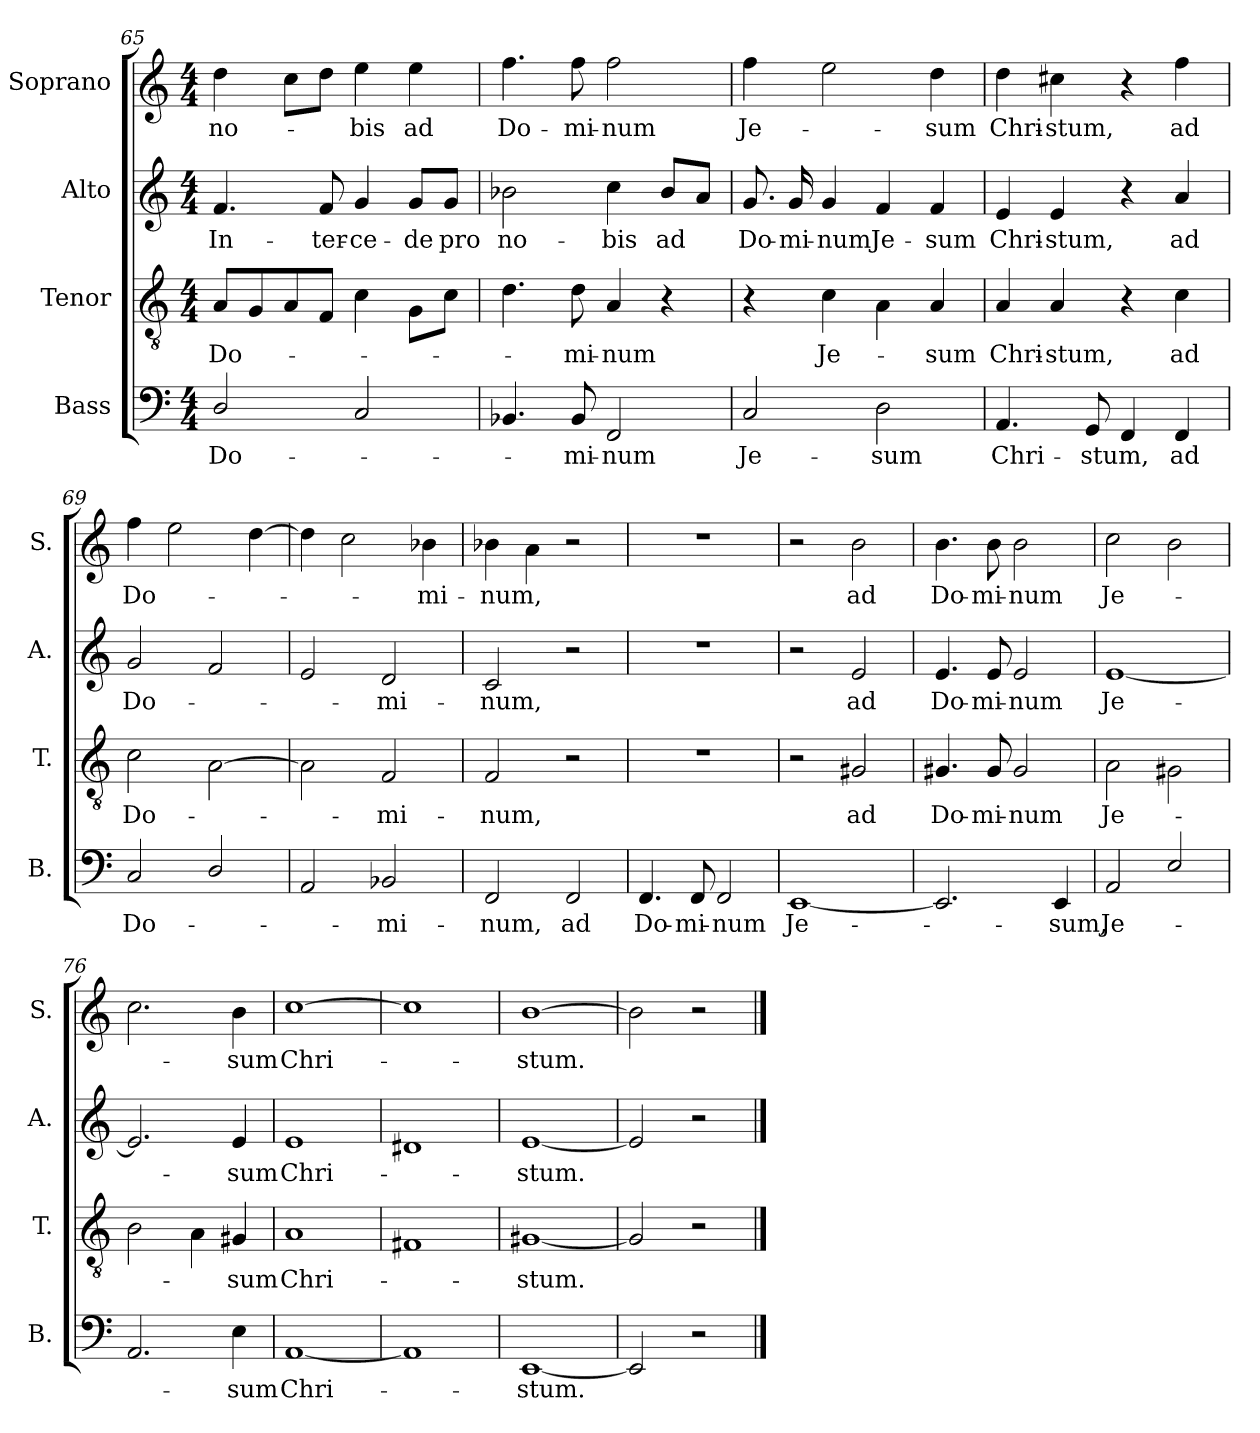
**kern	**text	**kern	**text	**kern	**text	**kern	**text
*part4	*part4	*part3	*part3	*part2	*part2	*part1	*part1
*staff4	*staff4	*staff3	*staff3	*staff2	*staff2	*staff1	*staff1
*I"Bass	*	*I"Tenor	*	*I"Alto	*	*I"Soprano	*
*I'B.	*	*I'T.	*	*I'A.	*	*I'S.	*
*clefF4	*	*clefGv2	*	*clefG2	*	*clefG2	*
*k[]	*	*k[]	*	*k[]	*	*k[]	*
*M4/4	*	*M4/4	*	*M4/4	*	*M4/4	*
=65	=65	=65	=65	=65	=65	=65	=65
!	!LO:LY:b	!	!LO:LY:b	!	!LO:LY:b	!	!LO:LY:b
2D/	Do-	8A/L	Do-	4.f/	In-	4dd\	no-
.	.	8G/	.	.	.	.	.
.	.	8A/	.	.	.	8cc\L	.
!	!	!	!	!	!LO:LY:b	!	!
.	.	8F/J	.	8f/	ter-	8dd\J	.
!	!	!	!	!	!LO:LY:b	!	!LO:LY:b
2C/	.	4c\	.	4g/	ce-	4ee\	bis
!	!	!	!	!	!LO:LY:b	!	!LO:LY:b
.	.	8G\L	.	8g/L	de	4ee\	ad
!	!	!	!	!	!LO:LY:b	!	!
.	.	8c\J	.	8g/J	pro	.	.
!!LO:PB:g=z
=66	=66	=66	=66	=66	=66	=66	=66
!	!	!	!	!	!LO:LY:b	!	!LO:LY:b
4.BB-X/	.	4.d\	.	2b-X\	no-	4.ff\	Do-
!	!LO:LY:b	!	!LO:LY:b	!	!	!	!LO:LY:b
8BB-/	mi-	8d\	mi-	.	.	8ff\	mi-
!	!LO:LY:b	!	!LO:LY:b	!	!LO:LY:b	!	!LO:LY:b
2FF/	num	4A/	num	4cc\	bis	2ff\	num
!	!	!	!	!	!LO:LY:b	!	!
.	.	4r	.	8b-/L	ad	.	.
.	.	.	.	8a/J	.	.	.
=67	=67	=67	=67	=67	=67	=67	=67
!	!LO:LY:b	!	!	!	!LO:LY:b	!	!LO:LY:b
2C/	Je-	4r	.	8.g/	Do-	4ff\	Je-
!	!	!	!	!	!LO:LY:b	!	!
.	.	.	.	16g/	mi-	.	.
!	!	!	!LO:LY:b	!	!LO:LY:b	!	!
.	.	4c\	Je-	4g/	num	2ee\	.
!	!LO:LY:b	!	!	!	!LO:LY:b	!	!
2D\	sum	4A\	.	4f/	Je-	.	.
!	!	!	!LO:LY:b	!	!LO:LY:b	!	!LO:LY:b
.	.	4A/	sum	4f/	sum	4dd\	sum
=68	=68	=68	=68	=68	=68	=68	=68
!	!LO:LY:b	!	!LO:LY:b	!	!LO:LY:b	!	!LO:LY:b
4.AA/	Chri-	4A/	Chri-	4e/	Chri-	4dd\	Chri-
!	!	!	!LO:LY:b	!	!LO:LY:b	!	!LO:LY:b
.	.	4A/	stum,	4e/	stum,	4cc#X\	stum,
!	!LO:LY:b	!	!	!	!	!	!
8GG/	-stum,	.	.	.	.	.	.
4FF/	.	4r	.	4r	.	4r	.
!	!LO:LY:b	!	!LO:LY:b	!	!LO:LY:b	!	!LO:LY:b
4FF/	ad	4c\	ad	4a/	ad	4ff\	ad
=69	=69	=69	=69	=69	=69	=69	=69
!	!LO:LY:b	!	!LO:LY:b	!	!LO:LY:b	!	!LO:LY:b
2C/	Do-	2c\	Do-	2g/	Do-	4ff\	Do-
.	.	.	.	.	.	2ee\	.
2D/	.	[2A\	.	2f/	.	.	.
.	.	.	.	.	.	[4dd\	.
=70	=70	=70	=70	=70	=70	=70	=70
2AA/	.	2A\]	.	2e/	.	4dd\]	.
.	.	.	.	.	.	2cc\	.
!	!LO:LY:b	!	!LO:LY:b	!	!LO:LY:b	!	!
2BB-X/	mi-	2F/	mi-	2d/	mi-	.	.
!	!	!	!	!	!	!	!LO:LY:b
.	.	.	.	.	.	4b-X\	mi-
=71	=71	=71	=71	=71	=71	=71	=71
!	!LO:LY:b	!	!LO:LY:b	!	!LO:LY:b	!	!LO:LY:b
2FF/	num,	2F/	-num,	2c/	-num,	4b-X\	-num,
.	.	.	.	.	.	4a\	.
!	!LO:LY:b	!	!	!	!	!	!
2FF/	ad	2r	.	2r	.	2r	.
=72	=72	=72	=72	=72	=72	=72	=72
!	!LO:LY:b	!	!	!	!	!	!
4.FF/	Do-	1r	.	1r	.	1r	.
!	!LO:LY:b	!	!	!	!	!	!
8FF/	mi-	.	.	.	.	.	.
!	!LO:LY:b	!	!	!	!	!	!
2FF/	num	.	.	.	.	.	.
!!LO:LB:g=z
=73	=73	=73	=73	=73	=73	=73	=73
!	!LO:LY:b	!	!	!	!	!	!
[1EE	Je-	2r	.	2r	.	2r	.
!	!	!	!LO:LY:b	!	!LO:LY:b	!	!LO:LY:b
.	.	2G#X/	ad	2e/	ad	2b\	ad
=74	=74	=74	=74	=74	=74	=74	=74
!	!	!	!LO:LY:b	!	!LO:LY:b	!	!LO:LY:b
2.EE/]	.	4.G#X/	Do-	4.e/	Do-	4.b\	Do-
!	!	!	!LO:LY:b	!	!LO:LY:b	!	!LO:LY:b
.	.	8G#/	mi-	8e/	mi-	8b\	mi-
!	!	!	!LO:LY:b	!	!LO:LY:b	!	!LO:LY:b
.	.	2G#/	num	2e/	num	2b\	num
!	!LO:LY:b	!	!	!	!	!	!
4EE/	sum,	.	.	.	.	.	.
=75	=75	=75	=75	=75	=75	=75	=75
!	!LO:LY:b	!	!LO:LY:b	!	!LO:LY:b	!	!LO:LY:b
2AA/	Je-	2A\	Je-	[1e	Je-	2cc\	Je-
2E/	.	2G#X\	.	.	.	2b\	.
=76	=76	=76	=76	=76	=76	=76	=76
2.AA/	.	2B\	.	2.e/]	.	2.cc\	.
.	.	4A\	.	.	.	.	.
!	!LO:LY:b	!	!LO:LY:b	!	!LO:LY:b	!	!LO:LY:b
4E\	sum	4G#X/	sum	4e/	sum	4b\	sum
=77	=77	=77	=77	=77	=77	=77	=77
!	!LO:LY:b	!	!LO:LY:b	!	!LO:LY:b	!	!LO:LY:b
[1AA	Chri-	1A	Chri-	1e	Chri-	[1cc	Chri-
=78	=78	=78	=78	=78	=78	=78	=78
1AA]	.	1F#X	.	1d#X	.	1cc]	.
=79	=79	=79	=79	=79	=79	=79	=79
!	!LO:LY:b	!	!LO:LY:b	!	!LO:LY:b	!	!LO:LY:b
[1EE	stum.	[1G#X	stum.	[1e	stum.	[1b	stum.
=80	=80	=80	=80	=80	=80	=80	=80
2EE/]	.	2G#/]	.	2e/]	.	2b\]	.
2r	.	2r	.	2r	.	2r	.
==	==	==	==	==	==	==	==
*-	*-	*-	*-	*-	*-	*-	*-
